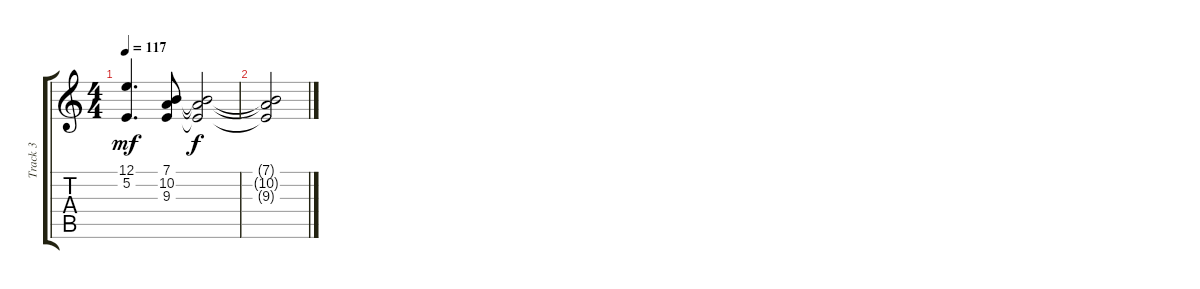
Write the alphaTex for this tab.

\track ("Track 3" "Track 3") {instrument fx7echoes}
\staff {score tabs}
\tuning (E4 B3 G3 D3 A2 E2) {hide}
\ts (4 4)
\tempo 117
\clef g2
\ks c
(12.1 5.2).4{d dy mf} (7.1 10.2 9.3).8 (7.1{t} 10.2{t} 9.3{t}).2{dy f} |
(7.1{t} 10.2{t} 9.3{t}).2
